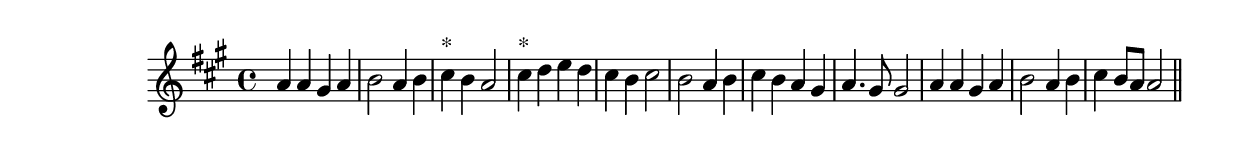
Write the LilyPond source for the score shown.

\version "2.14.0"
%{\header {
  title = "Chorale, `Seelenbra:utigam, Jesu, Gottes Lamm'"
  composer = "J.S. Bach"
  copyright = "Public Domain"
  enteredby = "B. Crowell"
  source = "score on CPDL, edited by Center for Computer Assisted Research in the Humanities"
}%}
\score{{\key a \major
\time 4/4
%{\tempo 4=120
%}\relative a' {
  a4 a gis a | b2 a4 b | cis4^\markup{"*"} b a2 | cis4^\markup{"*"} d e d | cis b cis2 | b2 a4 b | cis4 b a gis | a4. gis8 gis2 |
  a4 a gis a | b2 a4 b | cis4 b8 a a2
  \bar "||"
}
}}